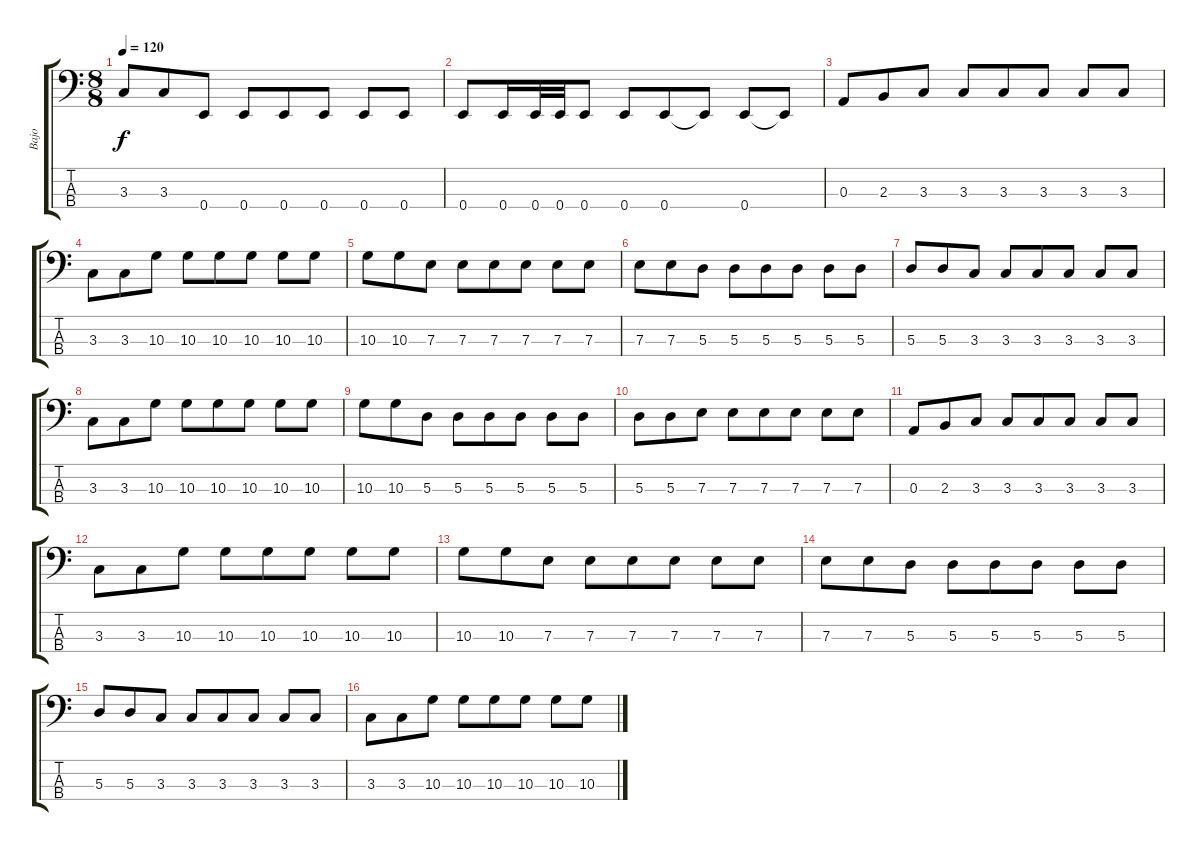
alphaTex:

\track ("Bajo" "Bajo") {instrument electricbassfinger}
\staff {score tabs}
\tuning (G2 D2 A1 E1) {hide}
\ts (8 8)
\tempo 120
\clef f4
\ks c
3.3.8{dy f} 3.3.8 0.4.8 0.4.8 0.4.8 0.4.8 0.4.8 0.4.8 |
0.4.8 0.4.16 0.4.32 0.4.32 0.4.8 0.4.8 0.4.8 0.4{t}.8 0.4.8 0.4{t}.8 |
0.3.8 2.3.8 3.3.8 3.3.8 3.3.8 3.3.8 3.3.8 3.3.8 |
3.3.8 3.3.8 10.3.8 10.3.8 10.3.8 10.3.8 10.3.8 10.3.8 |
10.3.8 10.3.8 7.3.8 7.3.8 7.3.8 7.3.8 7.3.8 7.3.8 |
7.3.8 7.3.8 5.3.8 5.3.8 5.3.8 5.3.8 5.3.8 5.3.8 |
5.3.8 5.3.8 3.3.8 3.3.8 3.3.8 3.3.8 3.3.8 3.3.8 |
3.3.8 3.3.8 10.3.8 10.3.8 10.3.8 10.3.8 10.3.8 10.3.8 |
10.3.8 10.3.8 5.3.8 5.3.8 5.3.8 5.3.8 5.3.8 5.3.8 |
5.3.8 5.3.8 7.3.8 7.3.8 7.3.8 7.3.8 7.3.8 7.3.8 |
0.3.8 2.3.8 3.3.8 3.3.8 3.3.8 3.3.8 3.3.8 3.3.8 |
3.3.8 3.3.8 10.3.8 10.3.8 10.3.8 10.3.8 10.3.8 10.3.8 |
10.3.8 10.3.8 7.3.8 7.3.8 7.3.8 7.3.8 7.3.8 7.3.8 |
7.3.8 7.3.8 5.3.8 5.3.8 5.3.8 5.3.8 5.3.8 5.3.8 |
5.3.8 5.3.8 3.3.8 3.3.8 3.3.8 3.3.8 3.3.8 3.3.8 |
3.3.8 3.3.8 10.3.8 10.3.8 10.3.8 10.3.8 10.3.8 10.3.8
